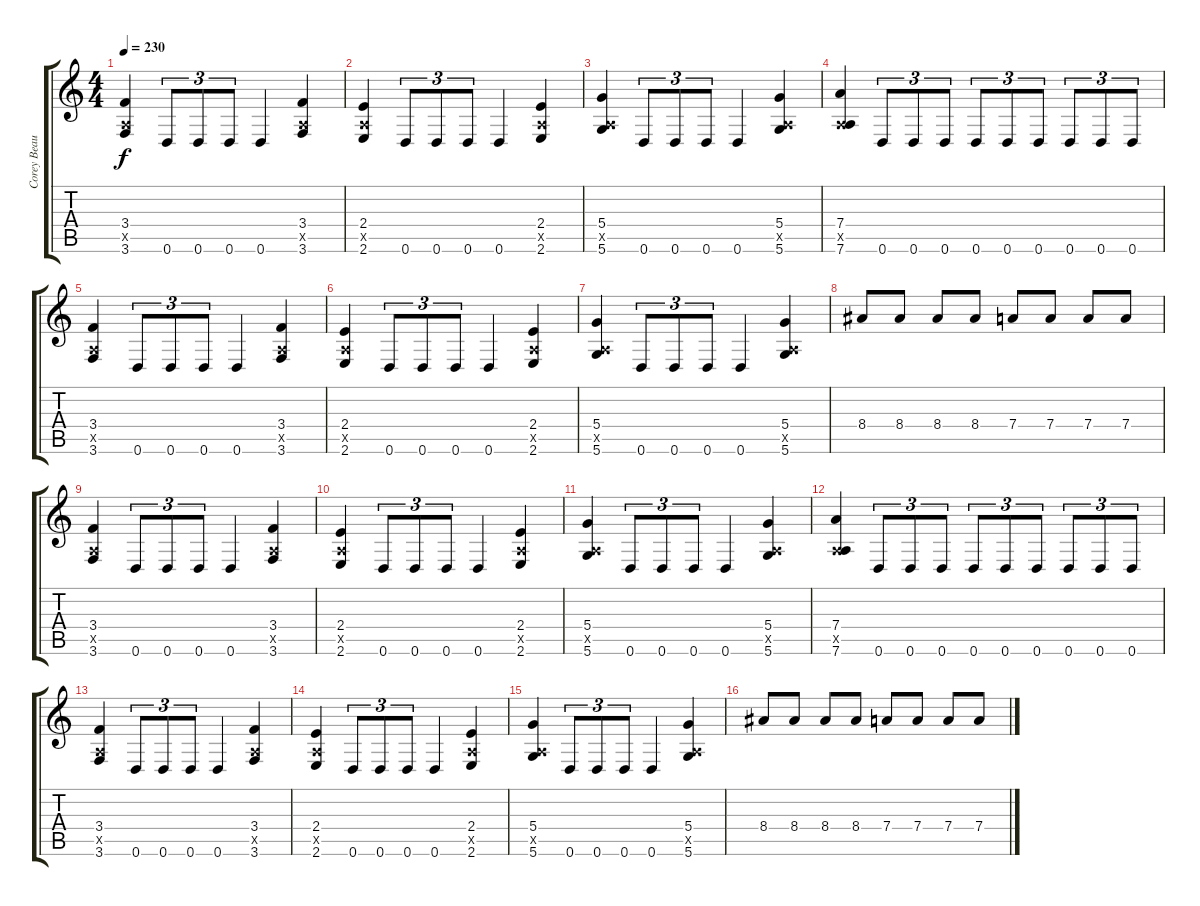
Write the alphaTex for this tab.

\track ("Corey Beaulieu" "Corey Beau") {instrument overdrivenguitar}
\staff {score tabs}
\tuning (E4 B3 G3 D3 A2 D2) {hide}
\ts (4 4)
\tempo 230
\clef g2
\ks c
(3.4 0.5{x} 3.6).4{dy f} 0.6.8{tu (3 2)} 0.6.8{tu (3 2)} 0.6.8{tu (3 2)} 0.6.4 (3.4 0.5{x} 3.6).4 |
(2.4 0.5{x} 2.6).4 0.6.8{tu (3 2)} 0.6.8{tu (3 2)} 0.6.8{tu (3 2)} 0.6.4 (2.4 0.5{x} 2.6).4 |
(5.4 0.5{x} 5.6).4 0.6.8{tu (3 2)} 0.6.8{tu (3 2)} 0.6.8{tu (3 2)} 0.6.4 (5.4 0.5{x} 5.6).4 |
(7.4 0.5{x} 7.6).4 0.6.8{tu (3 2)} 0.6.8{tu (3 2)} 0.6.8{tu (3 2)} 0.6.8{tu (3 2)} 0.6.8{tu (3 2)} 0.6.8{tu (3 2)} 0.6.8{tu (3 2)} 0.6.8{tu (3 2)} 0.6.8{tu (3 2)} |
(3.4 0.5{x} 3.6).4 0.6.8{tu (3 2)} 0.6.8{tu (3 2)} 0.6.8{tu (3 2)} 0.6.4 (3.4 0.5{x} 3.6).4 |
(2.4 0.5{x} 2.6).4 0.6.8{tu (3 2)} 0.6.8{tu (3 2)} 0.6.8{tu (3 2)} 0.6.4 (2.4 0.5{x} 2.6).4 |
(5.4 0.5{x} 5.6).4 0.6.8{tu (3 2)} 0.6.8{tu (3 2)} 0.6.8{tu (3 2)} 0.6.4 (5.4 0.5{x} 5.6).4 |
8.4.8 8.4.8 8.4.8 8.4.8 7.4.8 7.4.8 7.4.8 7.4.8 |
(3.4 0.5{x} 3.6).4 0.6.8{tu (3 2)} 0.6.8{tu (3 2)} 0.6.8{tu (3 2)} 0.6.4 (3.4 0.5{x} 3.6).4 |
(2.4 0.5{x} 2.6).4 0.6.8{tu (3 2)} 0.6.8{tu (3 2)} 0.6.8{tu (3 2)} 0.6.4 (2.4 0.5{x} 2.6).4 |
(5.4 0.5{x} 5.6).4 0.6.8{tu (3 2)} 0.6.8{tu (3 2)} 0.6.8{tu (3 2)} 0.6.4 (5.4 0.5{x} 5.6).4 |
(7.4 0.5{x} 7.6).4 0.6.8{tu (3 2)} 0.6.8{tu (3 2)} 0.6.8{tu (3 2)} 0.6.8{tu (3 2)} 0.6.8{tu (3 2)} 0.6.8{tu (3 2)} 0.6.8{tu (3 2)} 0.6.8{tu (3 2)} 0.6.8{tu (3 2)} |
(3.4 0.5{x} 3.6).4 0.6.8{tu (3 2)} 0.6.8{tu (3 2)} 0.6.8{tu (3 2)} 0.6.4 (3.4 0.5{x} 3.6).4 |
(2.4 0.5{x} 2.6).4 0.6.8{tu (3 2)} 0.6.8{tu (3 2)} 0.6.8{tu (3 2)} 0.6.4 (2.4 0.5{x} 2.6).4 |
(5.4 0.5{x} 5.6).4 0.6.8{tu (3 2)} 0.6.8{tu (3 2)} 0.6.8{tu (3 2)} 0.6.4 (5.4 0.5{x} 5.6).4 |
8.4.8 8.4.8 8.4.8 8.4.8 7.4.8 7.4.8 7.4.8 7.4.8
